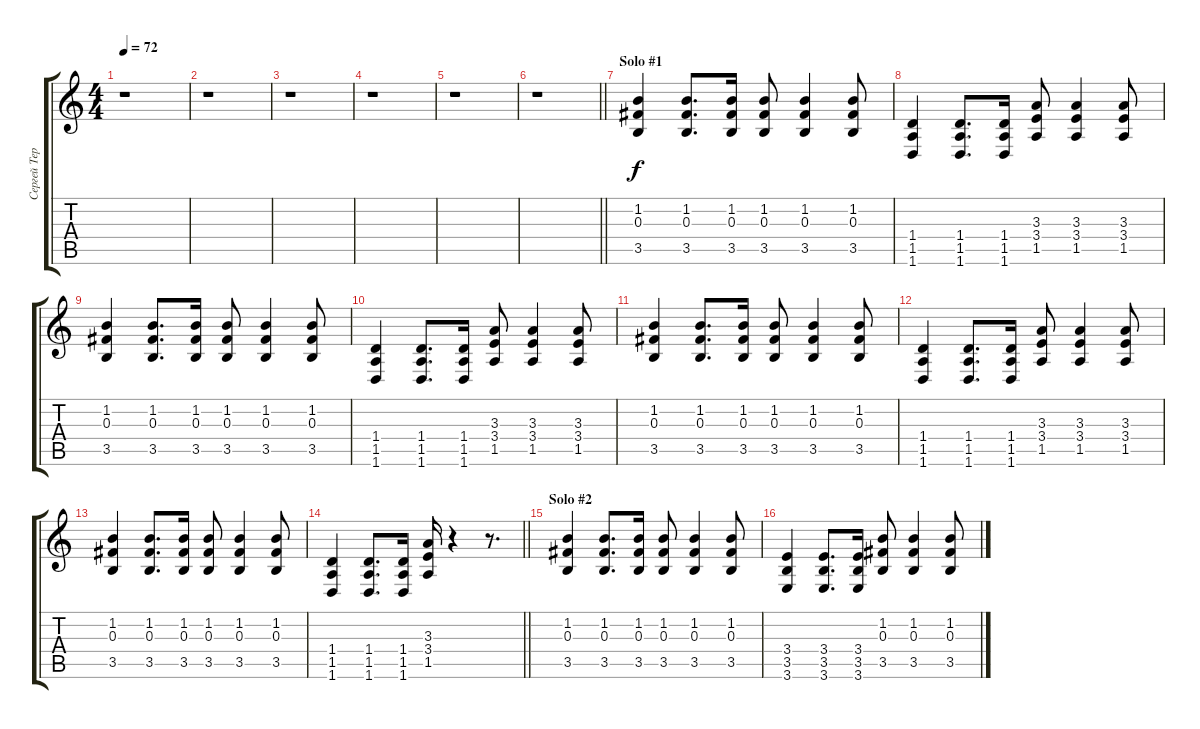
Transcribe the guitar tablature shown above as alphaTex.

\track ("Сергей Терентьев (Rhythm)" "Сергей Тер") {instrument distortionguitar}
\staff {score tabs}
\tuning (Eb4 Bb3 Gb3 Db3 Ab2 Db2) {hide}
\ts (4 4)
\tempo 72
\clef g2
\ks c
r.1{dy f} |
r.1 |
r.1 |
r.1 |
r.1 |
\barLineRight lightlight
r.1 |
\section ("" "Solo #1")
(1.2 0.3 3.5).4 (1.2 0.3 3.5).8{d} (1.2 0.3 3.5).16 (1.2 0.3 3.5).8 (1.2 0.3 3.5).4 (1.2 0.3 3.5).8 |
(1.4 1.5 1.6).4 (1.4 1.5 1.6).8{d} (1.4 1.5 1.6).16 (3.3 3.4 1.5).8 (3.3 3.4 1.5).4 (3.3 3.4 1.5).8 |
(1.2 0.3 3.5).4 (1.2 0.3 3.5).8{d} (1.2 0.3 3.5).16 (1.2 0.3 3.5).8 (1.2 0.3 3.5).4 (1.2 0.3 3.5).8 |
(1.4 1.5 1.6).4 (1.4 1.5 1.6).8{d} (1.4 1.5 1.6).16 (3.3 3.4 1.5).8 (3.3 3.4 1.5).4 (3.3 3.4 1.5).8 |
(1.2 0.3 3.5).4 (1.2 0.3 3.5).8{d} (1.2 0.3 3.5).16 (1.2 0.3 3.5).8 (1.2 0.3 3.5).4 (1.2 0.3 3.5).8 |
(1.4 1.5 1.6).4 (1.4 1.5 1.6).8{d} (1.4 1.5 1.6).16 (3.3 3.4 1.5).8 (3.3 3.4 1.5).4 (3.3 3.4 1.5).8 |
(1.2 0.3 3.5).4 (1.2 0.3 3.5).8{d} (1.2 0.3 3.5).16 (1.2 0.3 3.5).8 (1.2 0.3 3.5).4 (1.2 0.3 3.5).8 |
\barLineRight lightlight
(1.4 1.5 1.6).4 (1.4 1.5 1.6).8{d} (1.4 1.5 1.6).16 (3.3 3.4 1.5).16 r.4 r.8{d} |
\section ("" "Solo #2")
(1.2 0.3 3.5).4 (1.2 0.3 3.5).8{d} (1.2 0.3 3.5).16 (1.2 0.3 3.5).8 (1.2 0.3 3.5).4 (1.2 0.3 3.5).8 |
(3.4 3.5 3.6).4 (3.4 3.5 3.6).8{d} (3.4 3.5 3.6).16 (1.2 0.3 3.5).8 (1.2 0.3 3.5).4 (1.2 0.3 3.5).8
